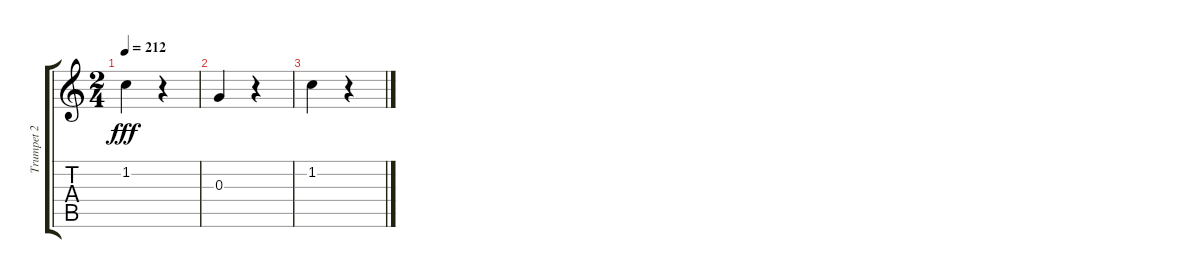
\track ("Trumpet 2" "Trumpet 2") {instrument acousticguitarnylon}
\staff {score tabs}
\tuning (E4 B3 G3 D3 A2 E2) {hide}
\ts (2 4)
\tempo 212
\clef g2
\ks c
1.2.4{dy fff} r.4 |
0.3.4 r.4 |
1.2.4 r.4
